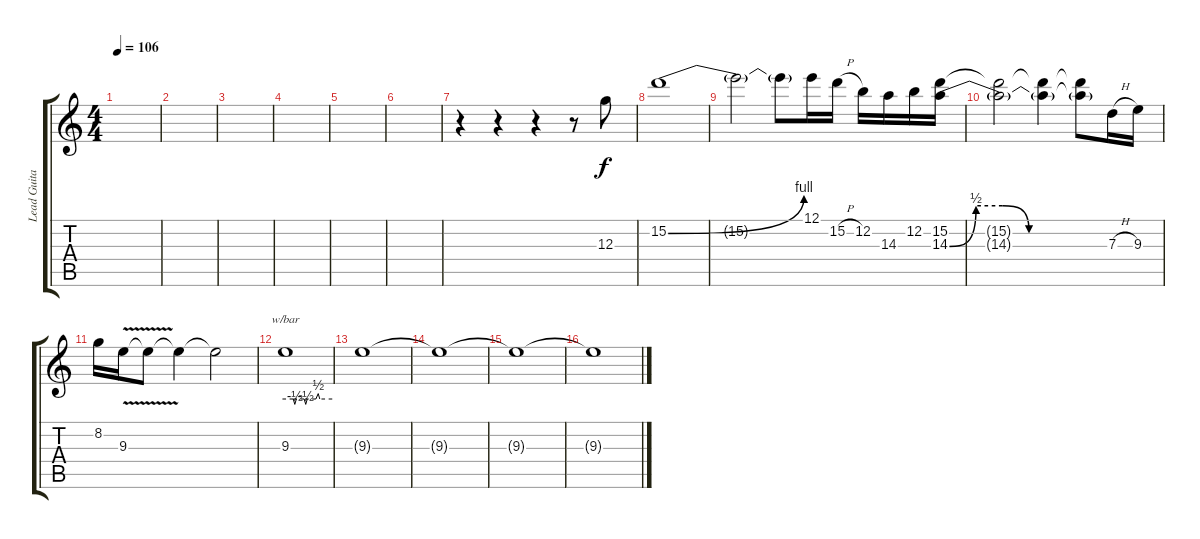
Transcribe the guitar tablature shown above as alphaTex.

\track ("Lead Guitar" "Lead Guita") {instrument overdrivenguitar}
\staff {score tabs}
\tuning (E4 B3 G3 D3 A2 E2) {hide}
\ts (4 4)
\tempo 106
\clef g2
\ks c
|
|
|
|
|
|
r.4 r.4 r.4 r.8 12.3.8 |
15.2{be (bend 0 0 60 4)}.1 |
15.2{t}.2 15.2{t}.8 12.1.16 15.2{h}.16 12.2.16 14.3.16 12.2.16 (15.2 14.3{be (custom 0 0 10 2 20 2 30 0 60 0)}).16 |
(15.2{t} 14.3{t}).2 (15.2{t} 14.3{t}).4 (15.2{t} 14.3{t}).8 7.3{h}.16 9.3.16 |
8.2.16 9.3{v}.16 9.3{t}.8 9.3{t}.4 9.3{t}.2 |
9.3.1{tbe (custom default 0 0 10 0 12 -2 14 0 24 0 26 -2 28 0 39 0 42 2 44 0 60 0) volume 9} |
9.3{t}.1 |
9.3{t}.1 |
9.3{t}.1 |
9.3{t}.1
